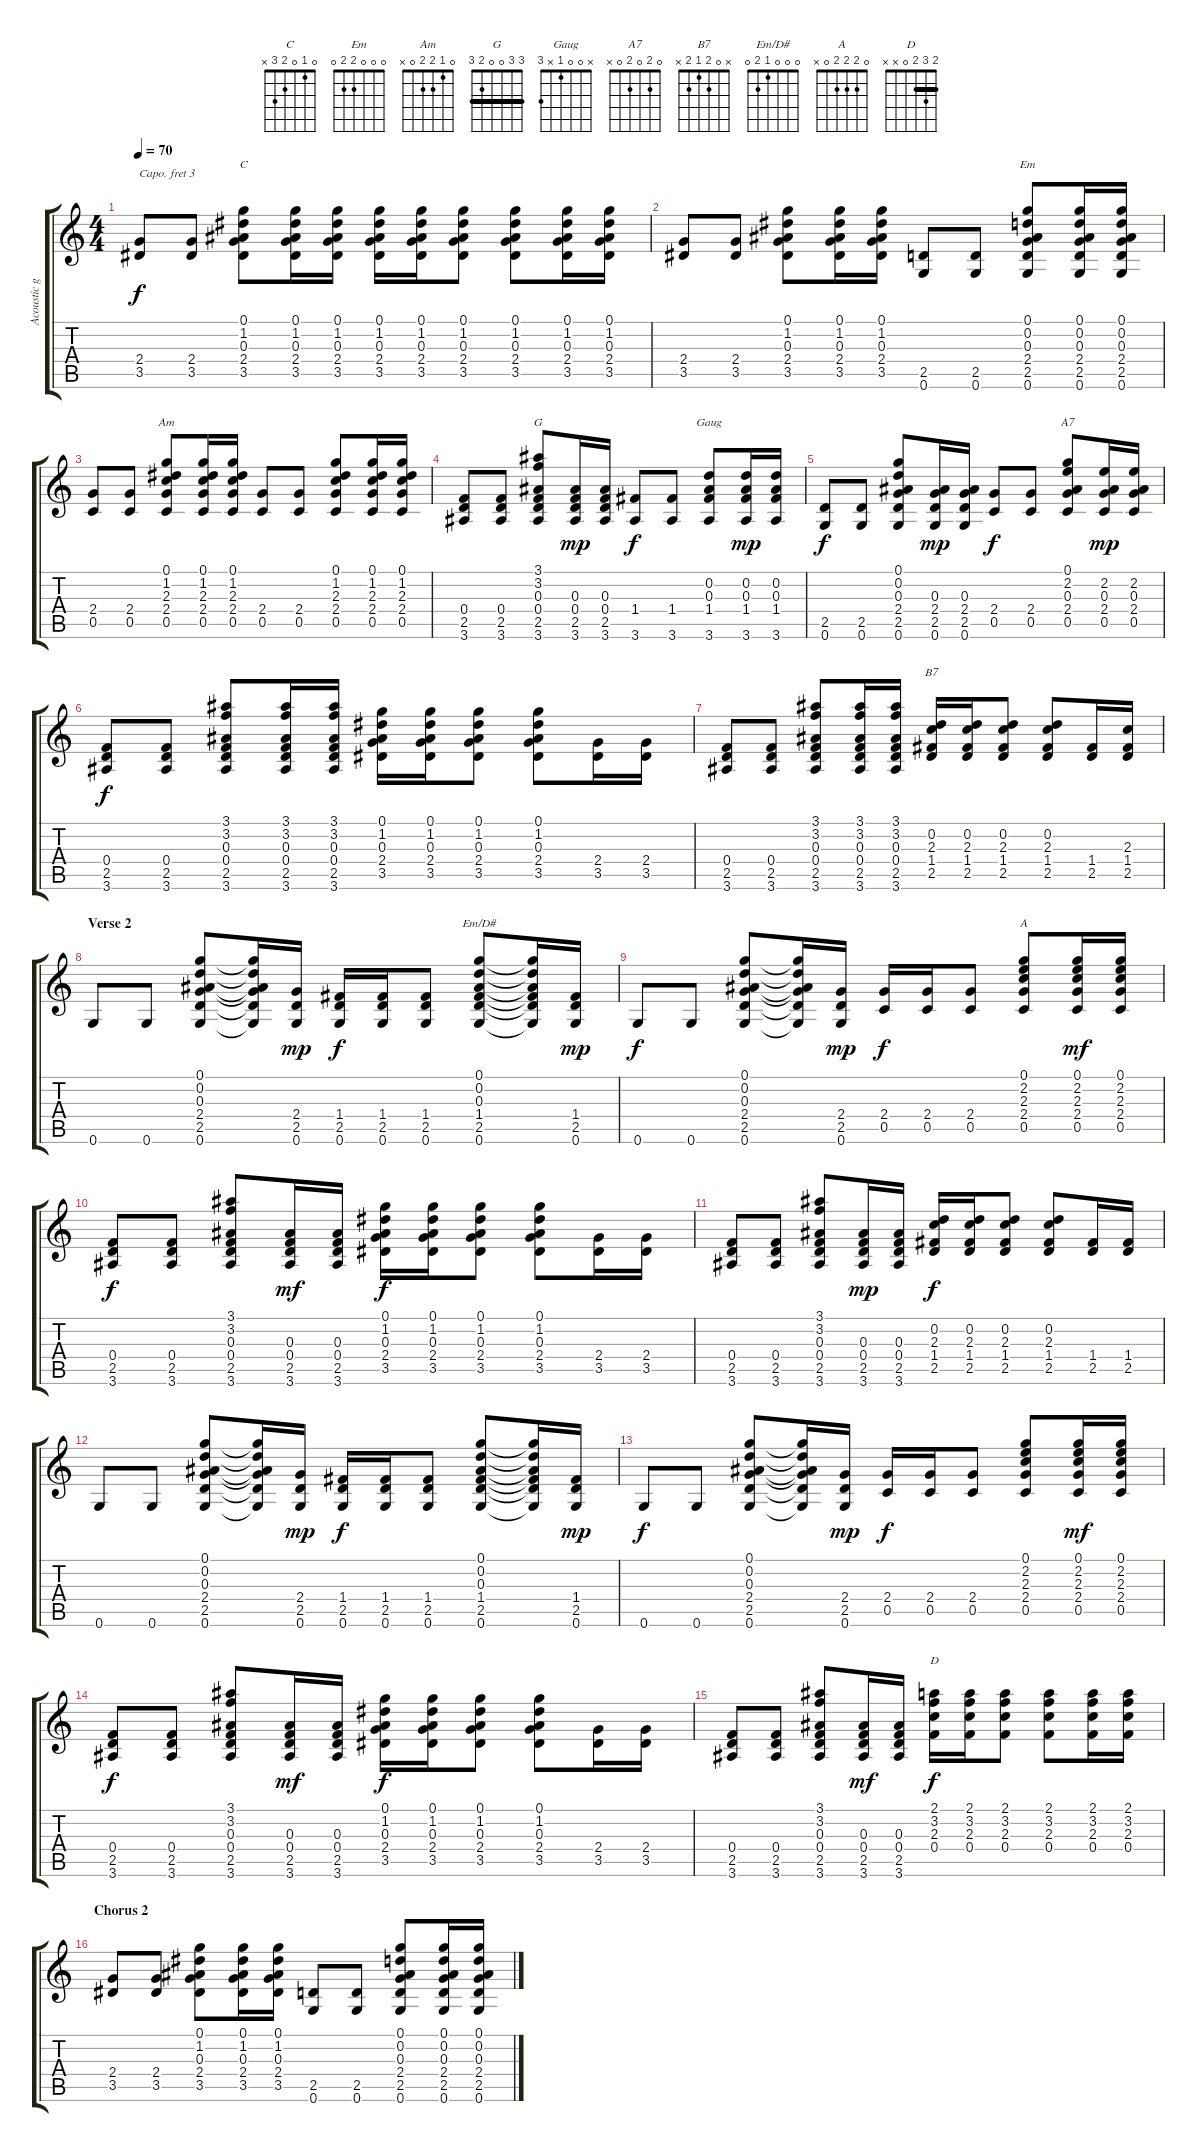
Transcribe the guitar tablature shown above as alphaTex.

\track ("Acoustic guitar capo III" "Acoustic g") {instrument acousticguitarsteel}
\staff {score tabs}
\capo 3
\tuning (E4 B3 G3 D3 A2 E2) {hide}
\chord ("C" 0 1 0 2 3 x)
\chord ("Em" 0 0 0 2 2 0)
\chord ("Am" 0 1 2 2 0 x)
\chord ("G" 3 3 0 0 2 3) {barre 3}
\chord ("Gaug" x 0 0 1 x 3)
\chord ("A7" 0 2 0 2 0 x)
\chord ("B7" x 0 2 1 2 x)
\chord ("Em/D#" 0 0 0 1 2 0)
\chord ("A" 0 2 2 2 0 x)
\chord ("D" 2 3 2 0 x x) {barre 2}
\ts (4 4)
\tempo 70
\clef g2
\ks c
(2.4 3.5).8{dy f} (2.4 3.5).8 (0.1 1.2 0.3 2.4 3.5).8{ch "C"} (0.1 1.2 0.3 2.4 3.5).16 (0.1 1.2 0.3 2.4 3.5).16 (0.1 1.2 0.3 2.4 3.5).16 (0.1 1.2 0.3 2.4 3.5).16 (0.1 1.2 0.3 2.4 3.5).8 (0.1 1.2 0.3 2.4 3.5).8 (0.1 1.2 0.3 2.4 3.5).16 (0.1 1.2 0.3 2.4 3.5).16 |
(2.4 3.5).8 (2.4 3.5).8 (0.1 1.2 0.3 2.4 3.5).8 (0.1 1.2 0.3 2.4 3.5).16 (0.1 1.2 0.3 2.4 3.5).16 (2.5 0.6).8 (2.5 0.6).8 (0.1 0.2 0.3 2.4 2.5 0.6).8{ch "Em"} (0.1 0.2 0.3 2.4 2.5 0.6).16 (0.1 0.2 0.3 2.4 2.5 0.6).16 |
(2.4 0.5).8 (2.4 0.5).8 (0.1 1.2 2.3 2.4 0.5).8{ch "Am"} (0.1 1.2 2.3 2.4 0.5).16 (0.1 1.2 2.3 2.4 0.5).16 (2.4 0.5).8 (2.4 0.5).8 (0.1 1.2 2.3 2.4 0.5).8 (0.1 1.2 2.3 2.4 0.5).16 (0.1 1.2 2.3 2.4 0.5).16 |
(0.4 2.5 3.6).8 (0.4 2.5 3.6).8 (3.1 3.2 0.3 0.4 2.5 3.6).8{ch "G"} (0.3 0.4 2.5 3.6).16{dy mp} (0.3 0.4 2.5 3.6).16 (1.4 3.6).8{dy f} (1.4 3.6).8 (0.2 0.3 1.4 3.6).8{ch "Gaug"} (0.2 0.3 1.4 3.6).16{dy mp} (0.2 0.3 1.4 3.6).16 |
(2.5 0.6).8{dy f} (2.5 0.6).8 (0.1 0.2 0.3 2.4 2.5 0.6).8 (0.3 2.4 2.5 0.6).16{dy mp} (0.3 2.4 2.5 0.6).16 (2.4 0.5).8{dy f} (2.4 0.5).8 (0.1 2.2 0.3 2.4 0.5).8{ch "A7"} (2.2 0.3 2.4 0.5).16{dy mp} (2.2 0.3 2.4 0.5).16 |
(0.4 2.5 3.6).8{dy f} (0.4 2.5 3.6).8 (3.1 3.2 0.3 0.4 2.5 3.6).8 (3.1 3.2 0.3 0.4 2.5 3.6).16 (3.1 3.2 0.3 0.4 2.5 3.6).16 (0.1 1.2 0.3 2.4 3.5).16 (0.1 1.2 0.3 2.4 3.5).16 (0.1 1.2 0.3 2.4 3.5).8 (0.1 1.2 0.3 2.4 3.5).8 (2.4 3.5).16 (2.4 3.5).16 |
(0.4 2.5 3.6).8 (0.4 2.5 3.6).8 (3.1 3.2 0.3 0.4 2.5 3.6).8 (3.1 3.2 0.3 0.4 2.5 3.6).16 (3.1 3.2 0.3 0.4 2.5 3.6).16 (0.2 2.3 1.4 2.5).16{ch "B7"} (0.2 2.3 1.4 2.5).16 (0.2 2.3 1.4 2.5).8 (0.2 2.3 1.4 2.5).8 (1.4 2.5).16 (2.3 1.4 2.5).16 |
\section ("" "Verse 2")
0.6.8 0.6.8 (0.1 0.2 0.3 2.4 2.5 0.6).8 (0.1{t} 0.2{t} 0.3{t} 2.4{t} 2.5{t} 0.6{t}).16 (2.4 2.5 0.6).16{dy mp} (1.4 2.5 0.6).16{dy f} (1.4 2.5 0.6).16 (1.4 2.5 0.6).8 (0.1 0.2 0.3 1.4 2.5 0.6).8{ch "Em/D#"} (0.1{t} 0.2{t} 0.3{t} 1.4{t} 2.5{t} 0.6{t}).16 (1.4 2.5 0.6).16{dy mp} |
0.6.8{dy f} 0.6.8 (0.1 0.2 0.3 2.4 2.5 0.6).8 (0.1{t} 0.2{t} 0.3{t} 2.4{t} 2.5{t} 0.6{t}).16 (2.4 2.5 0.6).16{dy mp} (2.4 0.5).16{dy f} (2.4 0.5).16 (2.4 0.5).8 (0.1 2.2 2.3 2.4 0.5).8{ch "A"} (0.1 2.2 2.3 2.4 0.5).16{dy mf} (0.1 2.2 2.3 2.4 0.5).16 |
(0.4 2.5 3.6).8{dy f} (0.4 2.5 3.6).8 (3.1 3.2 0.3 0.4 2.5 3.6).8 (0.3 0.4 2.5 3.6).16{dy mf} (0.3 0.4 2.5 3.6).16 (0.1 1.2 0.3 2.4 3.5).16{dy f} (0.1 1.2 0.3 2.4 3.5).16 (0.1 1.2 0.3 2.4 3.5).8 (0.1 1.2 0.3 2.4 3.5).8 (2.4 3.5).16 (2.4 3.5).16 |
(0.4 2.5 3.6).8 (0.4 2.5 3.6).8 (3.1 3.2 0.3 0.4 2.5 3.6).8 (0.3 0.4 2.5 3.6).16{dy mp} (0.3 0.4 2.5 3.6).16 (0.2 2.3 1.4 2.5).16{dy f} (0.2 2.3 1.4 2.5).16 (0.2 2.3 1.4 2.5).8 (0.2 2.3 1.4 2.5).8 (1.4 2.5).16 (1.4 2.5).16 |
0.6.8 0.6.8 (0.1 0.2 0.3 2.4 2.5 0.6).8 (0.1{t} 0.2{t} 0.3{t} 2.4{t} 2.5{t} 0.6{t}).16 (2.4 2.5 0.6).16{dy mp} (1.4 2.5 0.6).16{dy f} (1.4 2.5 0.6).16 (1.4 2.5 0.6).8 (0.1 0.2 0.3 1.4 2.5 0.6).8 (0.1{t} 0.2{t} 0.3{t} 1.4{t} 2.5{t} 0.6{t}).16 (1.4 2.5 0.6).16{dy mp} |
0.6.8{dy f} 0.6.8 (0.1 0.2 0.3 2.4 2.5 0.6).8 (0.1{t} 0.2{t} 0.3{t} 2.4{t} 2.5{t} 0.6{t}).16 (2.4 2.5 0.6).16{dy mp} (2.4 0.5).16{dy f} (2.4 0.5).16 (2.4 0.5).8 (0.1 2.2 2.3 2.4 0.5).8 (0.1 2.2 2.3 2.4 0.5).16{dy mf} (0.1 2.2 2.3 2.4 0.5).16 |
(0.4 2.5 3.6).8{dy f} (0.4 2.5 3.6).8 (3.1 3.2 0.3 0.4 2.5 3.6).8 (0.3 0.4 2.5 3.6).16{dy mf} (0.3 0.4 2.5 3.6).16 (0.1 1.2 0.3 2.4 3.5).16{dy f} (0.1 1.2 0.3 2.4 3.5).16 (0.1 1.2 0.3 2.4 3.5).8 (0.1 1.2 0.3 2.4 3.5).8 (2.4 3.5).16 (2.4 3.5).16 |
(0.4 2.5 3.6).8 (0.4 2.5 3.6).8 (3.1 3.2 0.3 0.4 2.5 3.6).8 (0.3 0.4 2.5 3.6).16{dy mf} (0.3 0.4 2.5 3.6).16 (2.1 3.2 2.3 0.4).16{ch "D" dy f} (2.1 3.2 2.3 0.4).16 (2.1 3.2 2.3 0.4).8 (2.1 3.2 2.3 0.4).8 (2.1 3.2 2.3 0.4).16 (2.1 3.2 2.3 0.4).16 |
\section ("" "Chorus 2")
(2.4 3.5).8 (2.4 3.5).8 (0.1 1.2 0.3 2.4 3.5).8 (0.1 1.2 0.3 2.4 3.5).16 (0.1 1.2 0.3 2.4 3.5).16 (2.5 0.6).8 (2.5 0.6).8 (0.1 0.2 0.3 2.4 2.5 0.6).8 (0.1 0.2 0.3 2.4 2.5 0.6).16 (0.1 0.2 0.3 2.4 2.5 0.6).16
